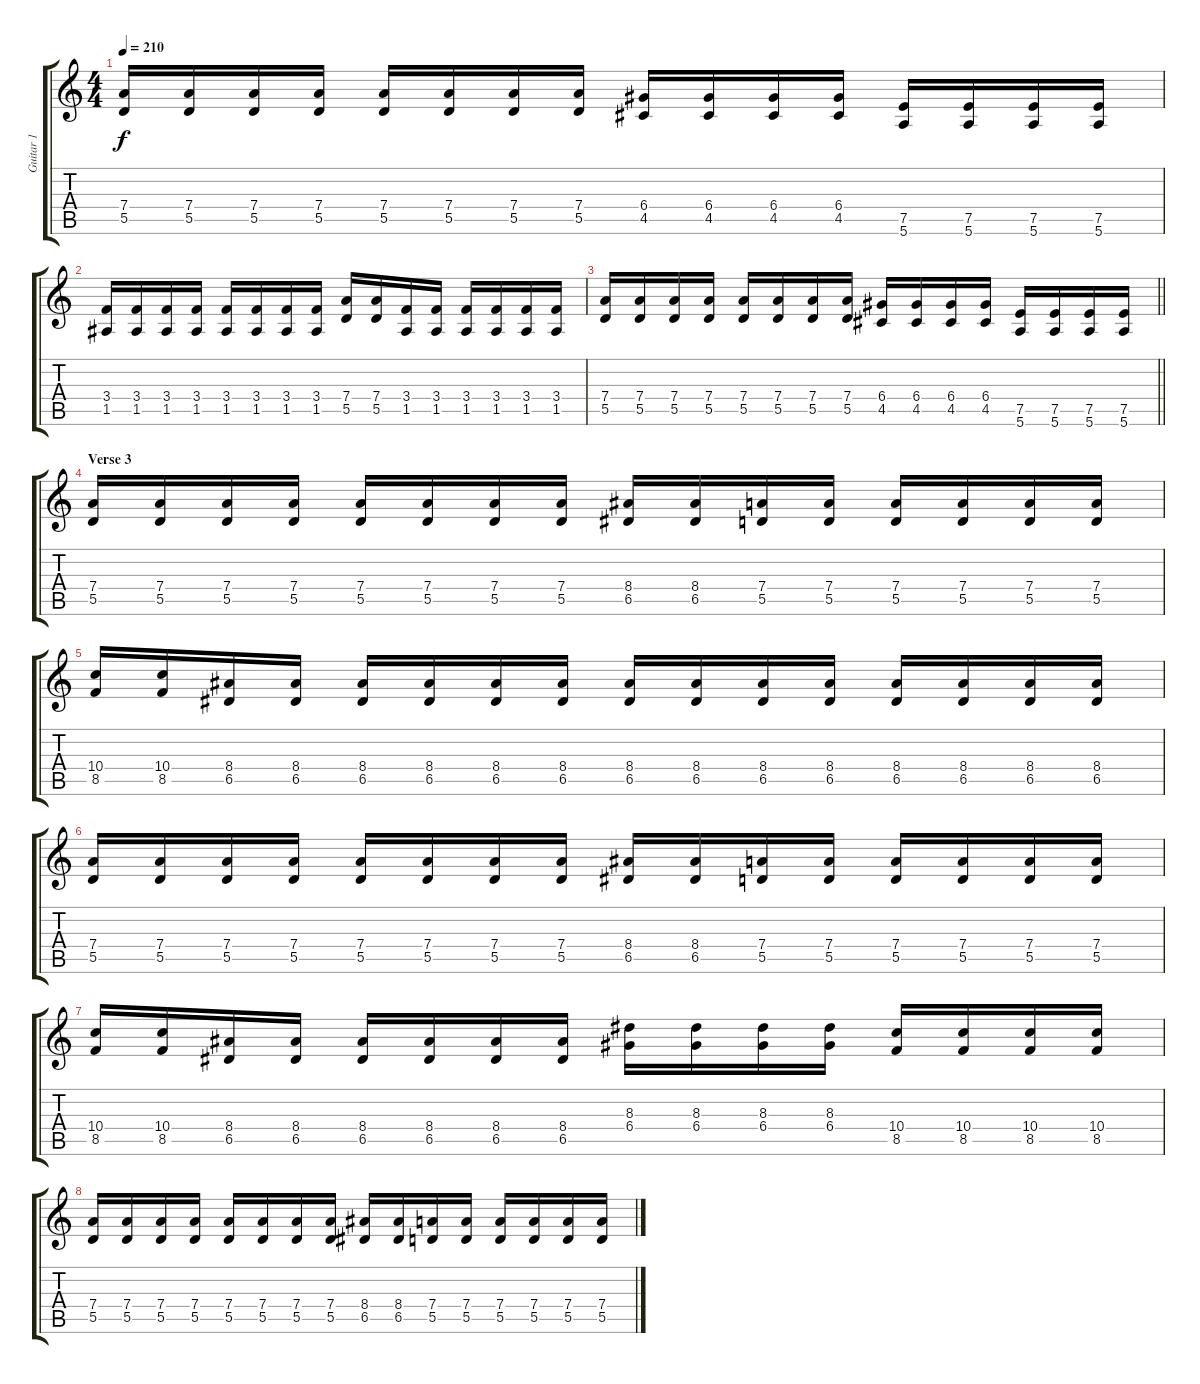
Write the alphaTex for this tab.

\track ("Guitar 1" "Guitar 1") {instrument distortionguitar}
\staff {score tabs}
\tuning (E4 B3 G3 D3 A2 E2) {hide}
\ts (4 4)
\tempo 210
\clef g2
\ks c
(7.4 5.5).16{dy f} (7.4 5.5).16 (7.4 5.5).16 (7.4 5.5).16 (7.4 5.5).16 (7.4 5.5).16 (7.4 5.5).16 (7.4 5.5).16 (6.4 4.5).16 (6.4 4.5).16 (6.4 4.5).16 (6.4 4.5).16 (7.5 5.6).16 (7.5 5.6).16 (7.5 5.6).16 (7.5 5.6).16 |
(3.4 1.5).16 (3.4 1.5).16 (3.4 1.5).16 (3.4 1.5).16 (3.4 1.5).16 (3.4 1.5).16 (3.4 1.5).16 (3.4 1.5).16 (7.4 5.5).16 (7.4 5.5).16 (3.4 1.5).16 (3.4 1.5).16 (3.4 1.5).16 (3.4 1.5).16 (3.4 1.5).16 (3.4 1.5).16 |
\barLineRight lightlight
(7.4 5.5).16 (7.4 5.5).16 (7.4 5.5).16 (7.4 5.5).16 (7.4 5.5).16 (7.4 5.5).16 (7.4 5.5).16 (7.4 5.5).16 (6.4 4.5).16 (6.4 4.5).16 (6.4 4.5).16 (6.4 4.5).16 (7.5 5.6).16 (7.5 5.6).16 (7.5 5.6).16 (7.5 5.6).16 |
\section ("" "Verse 3")
(7.4 5.5).16 (7.4 5.5).16 (7.4 5.5).16 (7.4 5.5).16 (7.4 5.5).16 (7.4 5.5).16 (7.4 5.5).16 (7.4 5.5).16 (8.4 6.5).16 (8.4 6.5).16 (7.4 5.5).16 (7.4 5.5).16 (7.4 5.5).16 (7.4 5.5).16 (7.4 5.5).16 (7.4 5.5).16 |
(10.4 8.5).16 (10.4 8.5).16 (8.4 6.5).16 (8.4 6.5).16 (8.4 6.5).16 (8.4 6.5).16 (8.4 6.5).16 (8.4 6.5).16 (8.4 6.5).16 (8.4 6.5).16 (8.4 6.5).16 (8.4 6.5).16 (8.4 6.5).16 (8.4 6.5).16 (8.4 6.5).16 (8.4 6.5).16 |
(7.4 5.5).16 (7.4 5.5).16 (7.4 5.5).16 (7.4 5.5).16 (7.4 5.5).16 (7.4 5.5).16 (7.4 5.5).16 (7.4 5.5).16 (8.4 6.5).16 (8.4 6.5).16 (7.4 5.5).16 (7.4 5.5).16 (7.4 5.5).16 (7.4 5.5).16 (7.4 5.5).16 (7.4 5.5).16 |
(10.4 8.5).16 (10.4 8.5).16 (8.4 6.5).16 (8.4 6.5).16 (8.4 6.5).16 (8.4 6.5).16 (8.4 6.5).16 (8.4 6.5).16 (8.3 6.4).16 (8.3 6.4).16 (8.3 6.4).16 (8.3 6.4).16 (10.4 8.5).16 (10.4 8.5).16 (10.4 8.5).16 (10.4 8.5).16 |
(7.4 5.5).16 (7.4 5.5).16 (7.4 5.5).16 (7.4 5.5).16 (7.4 5.5).16 (7.4 5.5).16 (7.4 5.5).16 (7.4 5.5).16 (8.4 6.5).16 (8.4 6.5).16 (7.4 5.5).16 (7.4 5.5).16 (7.4 5.5).16 (7.4 5.5).16 (7.4 5.5).16 (7.4 5.5).16
